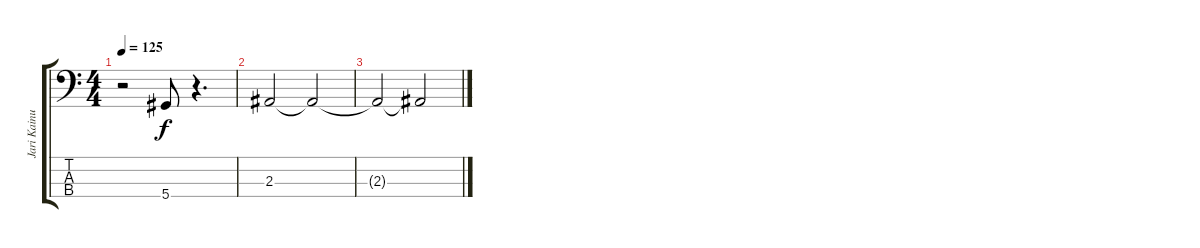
\track ("Jari Kainulainen (Stratovarius)" "Jari Kainu") {instrument electricbassfinger}
\staff {score tabs}
\tuning (Gb2 Db2 Ab1 Eb1) {hide}
\ts (4 4)
\tempo 125
\clef f4
\ks c
r.2{dy f} 5.4.8 r.4{d} |
2.3.2 2.3{t}.2 |
2.3{t}.2 2.3{t}.2
